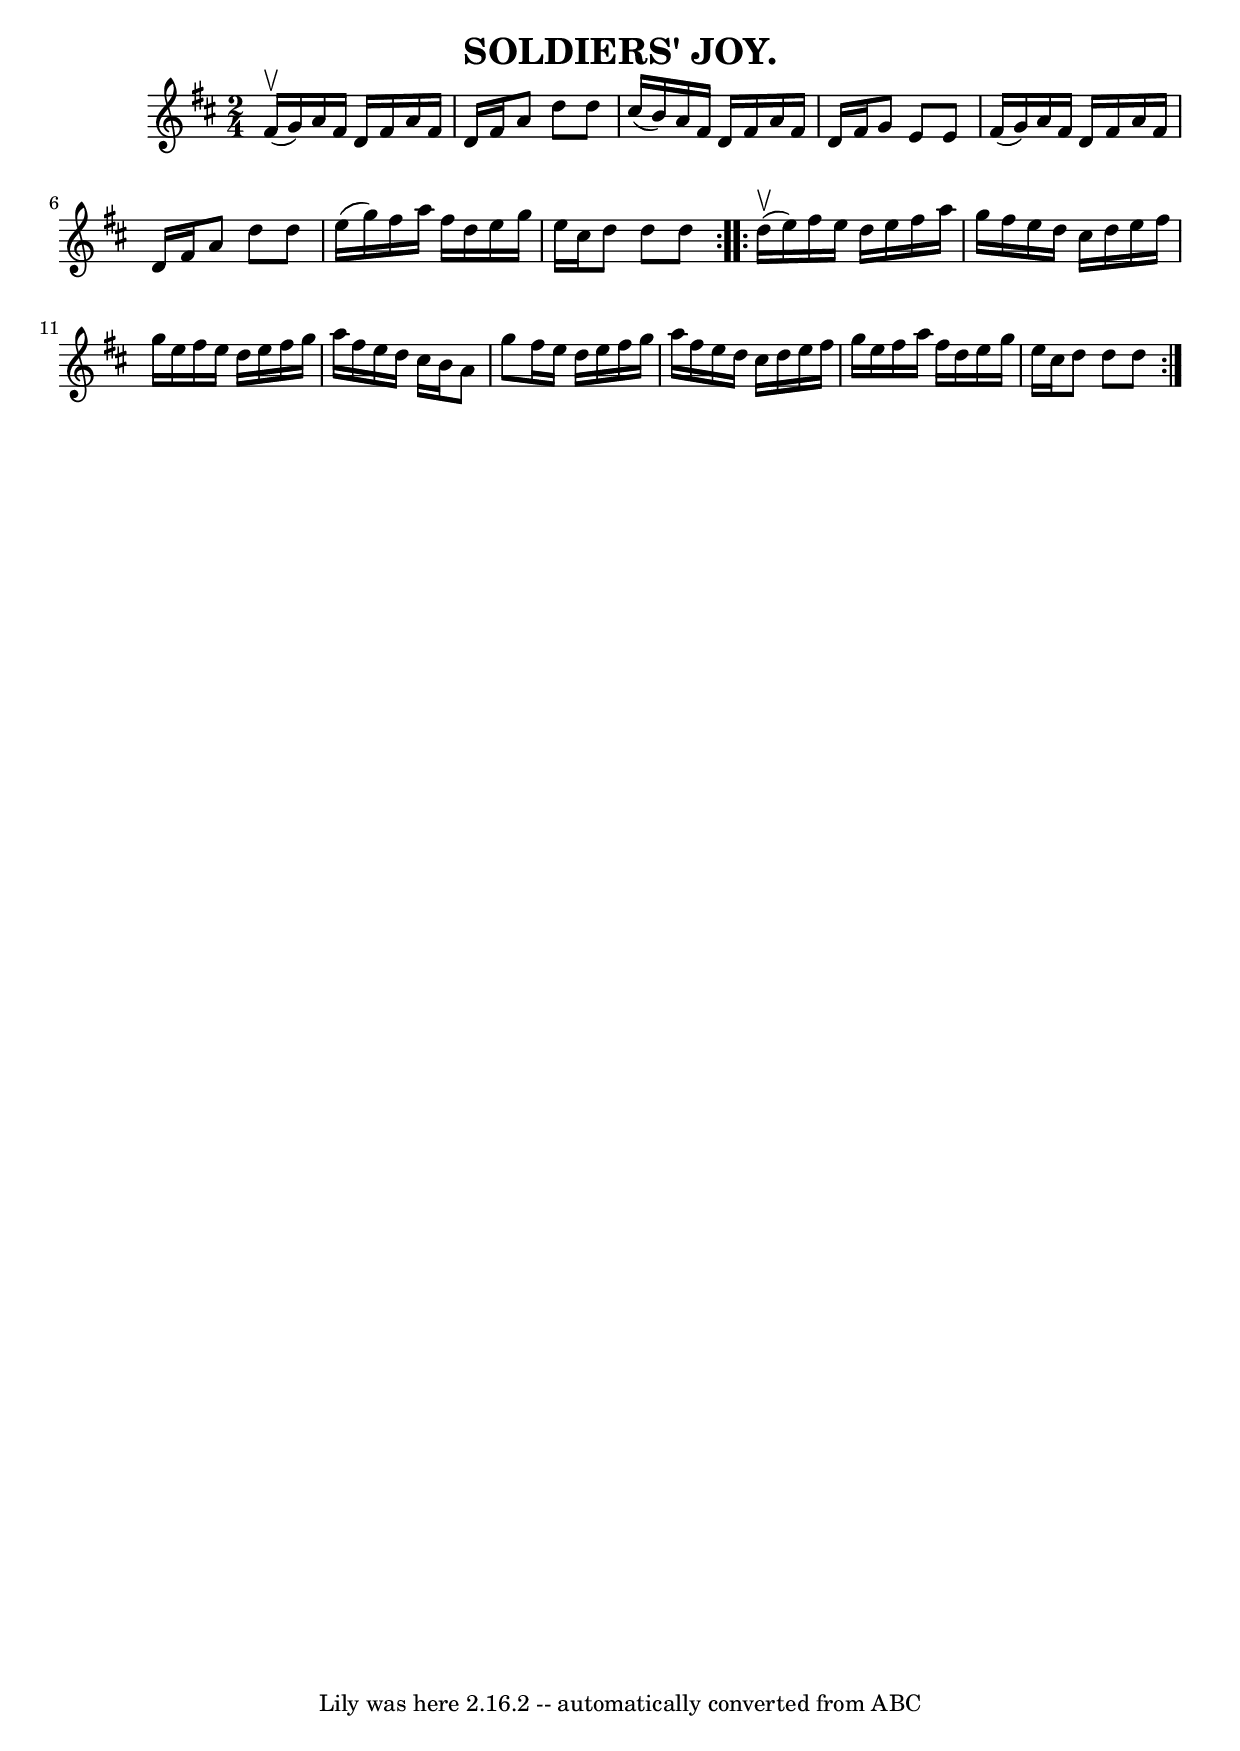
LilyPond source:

\version "2.16.2"
\include "Mammoth.ily"
\header {
  %% book = "Coles pg 24.7"
  crossRefNumber = "1"
  footnotes = "\\\\SOLDIERS' JOY.  [Form a circle, two couples facing].  -- Forward and back\\\\four, turn the opposite.  Balance and turn partners.  Ladies chain. Forward\\\\and back, forward, pass by to next couple."
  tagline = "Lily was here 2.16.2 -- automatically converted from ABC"
  title = "SOLDIERS' JOY."

}
voicedefault =  {



  \repeat volta 2 {

    \time 2/4 
    \key d \major
    fis'16 (^\upbow g'16)   |
    a'16    
    fis'16 d'16 fis'16 a'16 fis'16 d'16 fis'16    |
    a'8  
    d''8 d''8 cis''16 (b'16)   |
    a'16 fis'16 d'16    
    fis'16 a'16 fis'16 d'16 fis'16    |
    g'8 e'8 e'8    
    fis'16 (g'16)   |
    a'16 fis'16 d'16 fis'16 a'16    
    fis'16 d'16 fis'16    |
    a'8 d''8 d''8 e''16 (g''16)   |
    fis''16 a''16 fis''16 d''16 e''16 g''16 e''16 
    cis''16    |
    d''8 d''8 d''8    
  }     
  \repeat volta 2 {
    
    d''16 (^\upbow e''16)   |
    fis''16 e''16 d''16 e''16    
    fis''16 a''16 g''16 fis''16    |
    e''16 d''16 cis''16    
    d''16 e''16 fis''16 g''16 e''16    |
    fis''16 e''16    
    d''16 e''16 fis''16 g''16 a''16 fis''16    |
    e''16    
    d''16 cis''16 b'16 a'8 g''8    |
    fis''16 e''16    
    d''16 e''16 fis''16 g''16 a''16 fis''16    |
    e''16    
    d''16 cis''16 d''16 e''16 fis''16 g''16 e''16    |
    
    fis''16 a''16 fis''16 d''16 e''16 g''16 e''16 cis''16    
    |
    d''8 d''8 d''8    
  }   

}

\score{
  <<

    \context Staff="default"
    {
      \voicedefault 
      
    }

  >>
  \layout {
    
  }
  \midi {
  }

}
